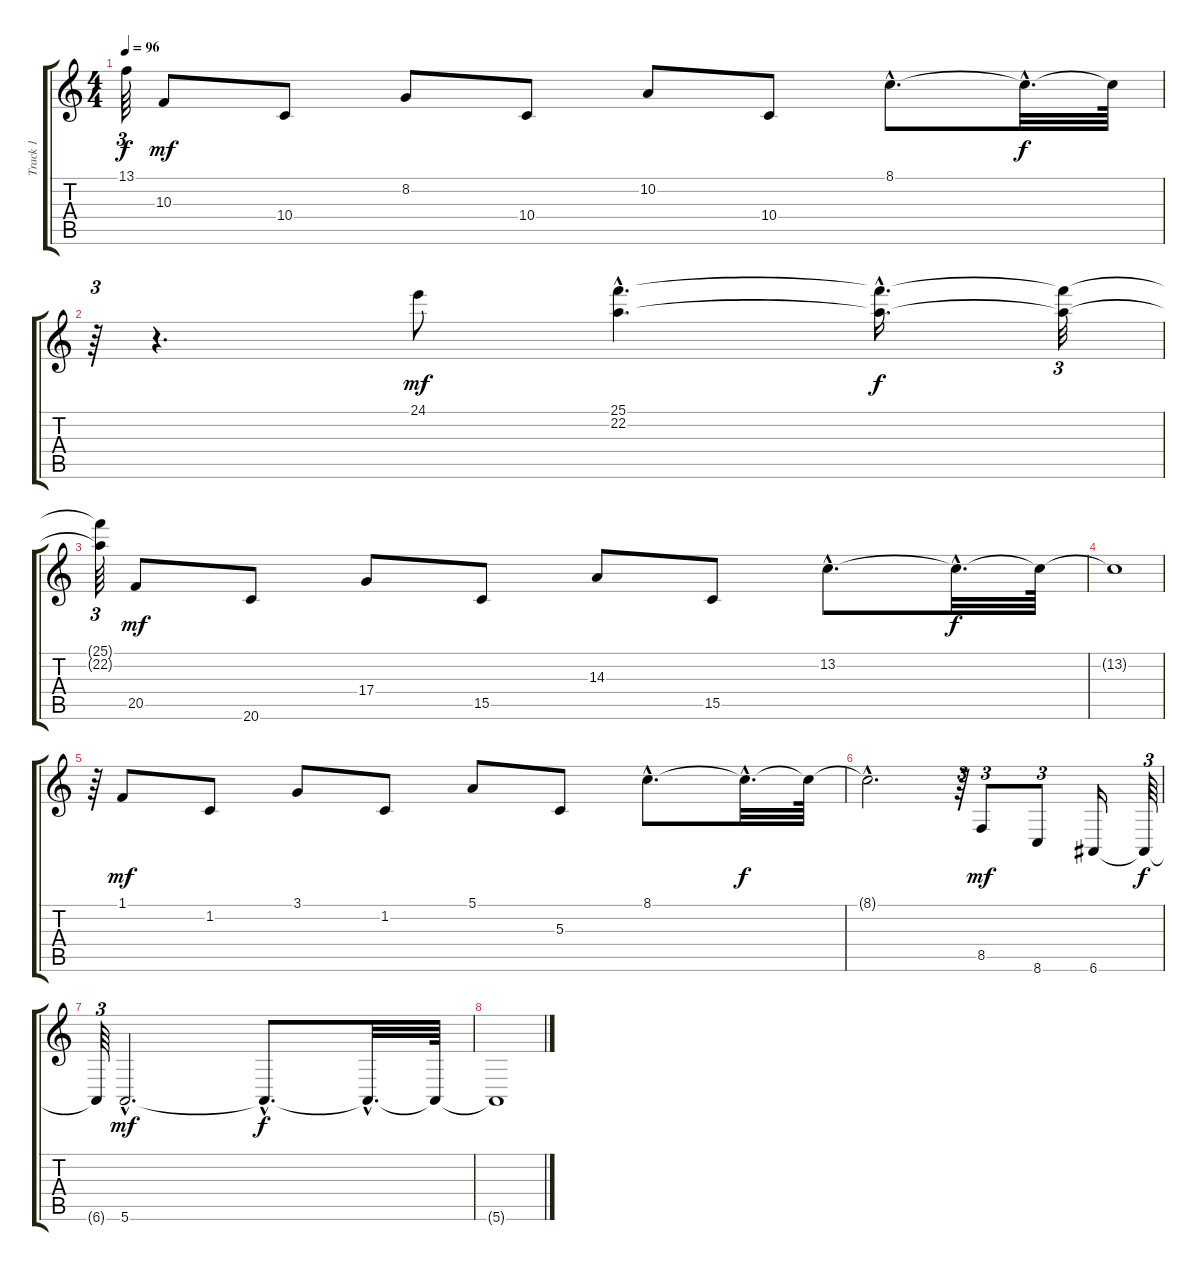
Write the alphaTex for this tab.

\track ("Track 1" "Track 1") {instrument acousticgrandpiano}
\staff {score tabs}
\tuning (E4 B3 G3 D3 A2 E2) {hide}
\ts (4 4)
\tempo 96
\clef g2
\ks c
13.1{t}.64{tu (3 2) dy f} 10.3.8{dy mf} 10.4.8 8.2.8 10.4.8 10.2.8 10.4.8 8.1{hac}.8{d} 8.1{hac t}.32{d dy f} 8.1{t}.64 |
r.64{tu (3 2)} r.4{d} 24.1.8{dy mf} (25.1{hac} 22.2{hac}).4{d} (25.1{hac t} 22.2{hac t}).16{d dy f} (25.1{t} 22.2{t}).32{tu (3 2)} |
(25.1{t} 22.2{t}).64{tu (3 2)} 20.5.8{dy mf} 20.6.8 17.4.8 15.5.8 14.3.8 15.5.8 13.2{hac}.8{d} 13.2{hac t}.32{d dy f} 13.2{t}.64 |
13.2{t}.1 |
r.64{tu (3 2)} 1.1.8{dy mf} 1.2.8 3.1.8 1.2.8 5.1.8 5.3.8 8.1{hac}.8{d} 8.1{hac t}.32{d dy f} 8.1{t}.64 |
8.1{hac t}.2{d} r.64{tu (3 2)} 8.5.8{tu (3 2) dy mf} 8.6.8{tu (3 2)} 6.6.16 6.6{t}.64{tu (3 2) dy f} |
6.6{t}.64{tu (3 2)} 5.6{hac}.2{d dy mf} 5.6{hac t}.8{d dy f} 5.6{hac t}.32{d} 5.6{t}.64 |
5.6{t}.1
